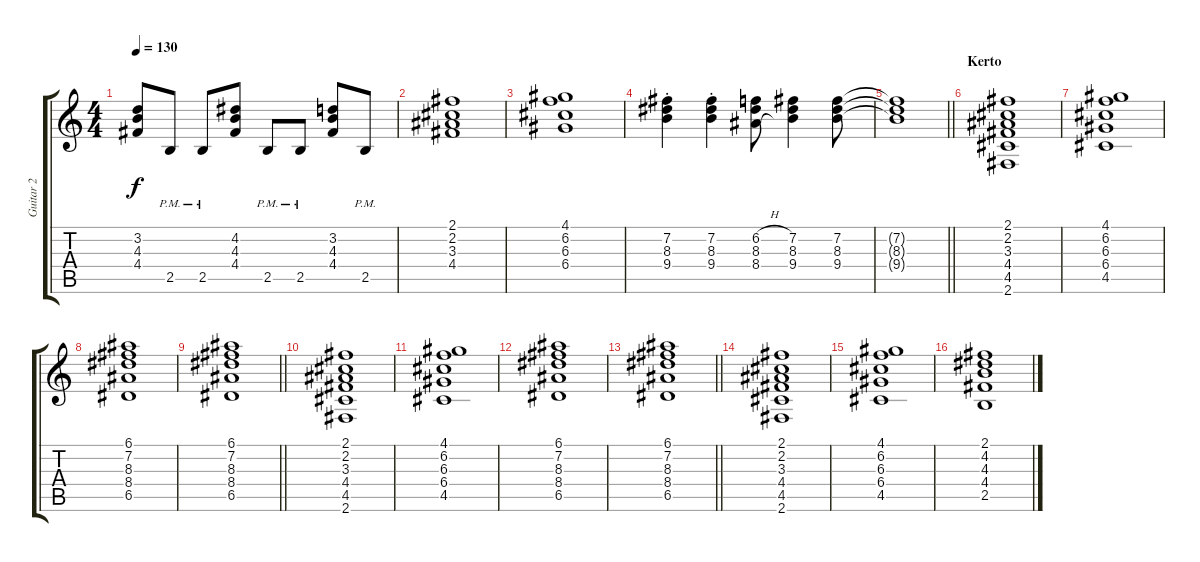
\track ("Guitar 2" "Guitar 2") {instrument overdrivenguitar}
\staff {score tabs}
\tuning (E4 B3 G3 D3 A2 E2) {hide}
\ts (4 4)
\tempo 130
\clef g2
\ks c
(3.2 4.3 4.4).8{dy f} 2.5{pm}.8 2.5{pm}.8 (4.2 4.3 4.4).8 2.5{pm}.8 2.5{pm}.8 (3.2 4.3 4.4).8 2.5{pm}.8 |
(2.1 2.2 3.3 4.4).1 |
(4.1 6.2 6.3 6.4).1 |
(7.2{st} 8.3{st} 9.4{st}).4 (7.2{st} 8.3{st} 9.4{st}).4 (6.2{h} 8.3 8.4{h}).8 (7.2 8.3 9.4).4 (7.2 8.3 9.4).8 |
\barLineRight lightlight
(7.2{t} 8.3{t} 9.4{t}).1 |
\section ("" "Kerto")
(2.1 2.2 3.3 4.4 4.5 2.6).1 |
(4.1 6.2 6.3 6.4 4.5).1 |
(6.1 7.2 8.3 8.4 6.5).1 |
\barLineRight lightlight
(6.1 7.2 8.3 8.4 6.5).1 |
(2.1 2.2 3.3 4.4 4.5 2.6).1 |
(4.1 6.2 6.3 6.4 4.5).1 |
(6.1 7.2 8.3 8.4 6.5).1 |
\barLineRight lightlight
(6.1 7.2 8.3 8.4 6.5).1 |
(2.1 2.2 3.3 4.4 4.5 2.6).1 |
(4.1 6.2 6.3 6.4 4.5).1 |
(2.1 4.2 4.3 4.4 2.5).1
